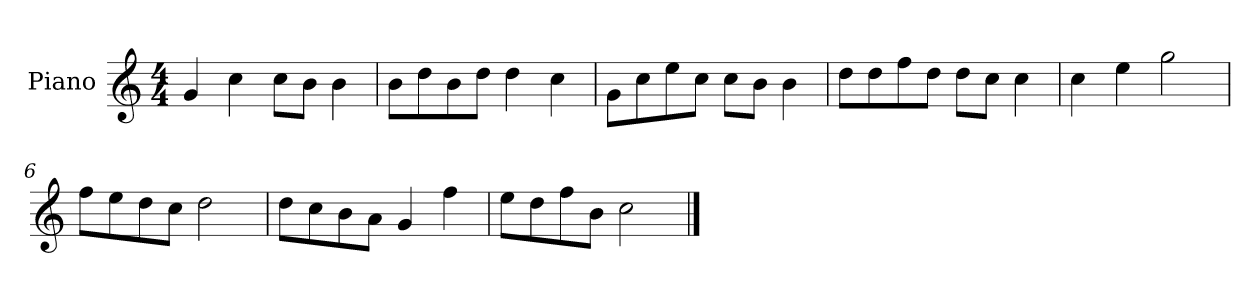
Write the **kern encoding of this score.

**kern
*part1
*staff1
*I"Piano
*I'P-no
*clefG2
*k[]
*M4/4
*MM90
=1
4g/
4cc\
8cc\L
8b\J
4b\
=2
8b\L
8dd\
8b\
8dd\J
4dd\
4cc\
=3
8g\L
8cc\
8ee\
8cc\J
8cc\L
8b\J
4b\
=4
8dd\L
8dd\
8ff\
8dd\J
8dd\L
8cc\J
4cc\
=5
4cc\
4ee\
2gg\
=6
8ff\L
8ee\
8dd\
8cc\J
2dd\
!!LO:LB:g=z
=7
8dd\L
8cc\
8b\
8a\J
4g/
4ff\
=8
8ee\L
8dd\
8ff\
8b\J
2cc\
==
*-
